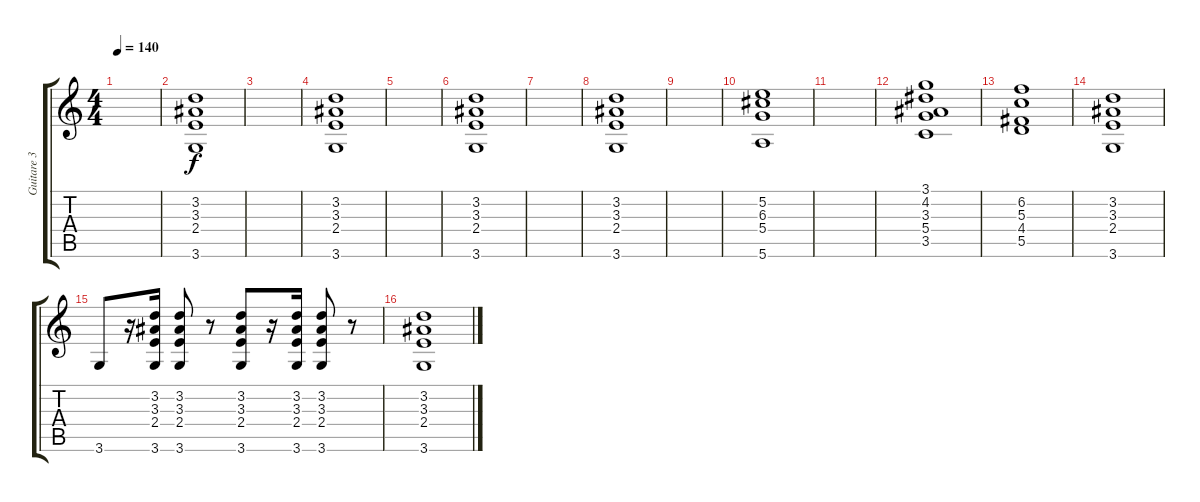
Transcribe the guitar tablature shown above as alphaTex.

\track ("Guitare 3" "Guitare 3") {instrument acousticguitarsteel}
\staff {score tabs}
\tuning (E4 B3 G3 D3 A2 E2) {hide}
\ts (4 4)
\tempo 140
\clef g2
\ks c
|
(3.2 3.3 2.4 3.6).1 |
|
(3.2 3.3 2.4 3.6).1 |
|
(3.2 3.3 2.4 3.6).1 |
|
(3.2 3.3 2.4 3.6).1 |
|
(5.2 6.3 5.4 5.6).1 |
|
(3.1 4.2 3.3 5.4 3.5).1 |
(6.2 5.3 4.4 5.5).1 |
(3.2 3.3 2.4 3.6).1 |
3.6.8 r.16 (3.2 3.3 2.4 3.6).16 (3.2 3.3 2.4 3.6).8 r.8 (3.2 3.3 2.4 3.6).8 r.16 (3.2 3.3 2.4 3.6).16 (3.2 3.3 2.4 3.6).8 r.8 |
(3.2 3.3 2.4 3.6).1
